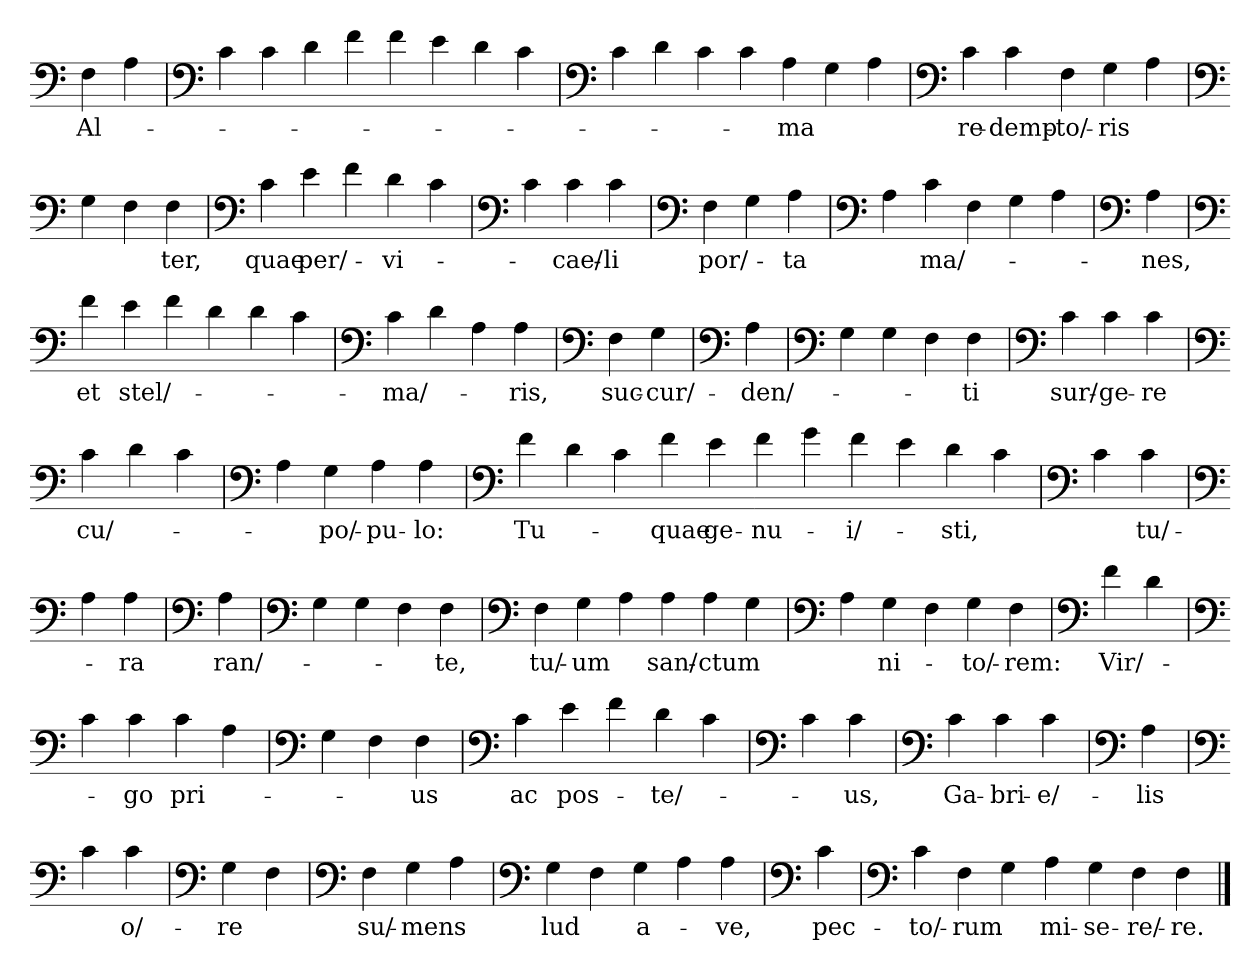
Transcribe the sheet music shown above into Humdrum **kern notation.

**kern	**text
*part1	*part1
*staff1	*staff1
*clefF4	*
=	=
4F	Al-
4A	.
='	='
*clefF4	*
4c	.
4c	.
4d	.
4f	.
4f	.
4e	.
4d	.
4c	.
='	='
*clefF4	*
4c	.
4d	.
4c	.
4c	.
4A	-ma
4G	.
4A	.
=`	=`
*clefF4	*
4c	re-
4c	-demp-
4F	-to/-
4G	-ris
4A	.
='	='
*clefF4	*
4G	.
4F	.
4F	ter,
='	='
*clefF4	*
4c	quae
4e	per/-
4f	.
4d	-vi-
4c	.
='	='
*clefF4	*
4c	.
4c	-cae/-
4c	-li
=`	=`
*clefF4	*
4F	por/-
4G	.
4A	-ta
='	='
*clefF4	*
4A	.
4c	ma/-
4F	.
4G	.
4A	.
='	='
*clefF4	*
4A	-nes,
=	=
*clefF4	*
4f	et
4e	stel/-
4f	.
4d	.
4d	.
4c	.
='	='
*clefF4	*
4c	-ma/-
4d	.
4A	.
4A	-ris,
='	='
*clefF4	*
4F	suc-
4G	-cur/-
='	='
*clefF4	*
4A	-den/-
='	='
*clefF4	*
4G	.
4G	.
4F	.
4F	-ti
=`	=`
*clefF4	*
4c	sur/-
4c	-ge-
4c	-re
='	='
*clefF4	*
4c	cu/-
4d	.
4c	.
='	='
*clefF4	*
4A	.
4G	-po/-
4A	-pu-
4A	-lo:
=	=
*clefF4	*
4f	Tu-
4d	.
4c	.
4f	-quae
4e	ge-
4f	-nu-
4g	.
4f	-i/-
4e	.
4d	-sti,
4c	.
=`	=`
*clefF4	*
4c	.
4c	tu/-
='	='
*clefF4	*
4A	.
4A	-ra
='	='
*clefF4	*
4A	ran/-
='	='
*clefF4	*
4G	.
4G	.
4F	.
4F	-te,
='	='
*clefF4	*
4F	tu/-
4G	-um
4A	.
4A	san/-
4A	-ctum
4G	.
='	='
*clefF4	*
4A	.
4G	ni-
4F	.
4G	-to/-
4F	-rem:
=	=
*clefF4	*
4f	Vir/-
4d	.
='	='
*clefF4	*
4c	.
4c	-go
4c	pri-
4A	.
='	='
*clefF4	*
4G	.
4F	.
4F	-us
=`	=`
*clefF4	*
4c	ac
4e	pos-
4f	.
4d	-te/-
4c	.
='	='
*clefF4	*
4c	.
4c	-us,
='	='
*clefF4	*
4c	Ga-
4c	-bri-
4c	-e/-
='	='
*clefF4	*
4A	-lis
='	='
*clefF4	*
4c	.
4c	o/-
='	='
*clefF4	*
4G	-re
4F	.
=`	=`
*clefF4	*
4F	su/-
4G	-mens
4A	.
='	='
*clefF4	*
4G	lud
4F	.
4G	a-
4A	.
4A	-ve,
=`	=`
*clefF4	*
4c	pec-
='	='
*clefF4	*
4c	-to/-
4F	-rum
4G	.
4A	mi-
4G	-se-
4F	-re/-
4F	-re.
==	==
*-	*-
